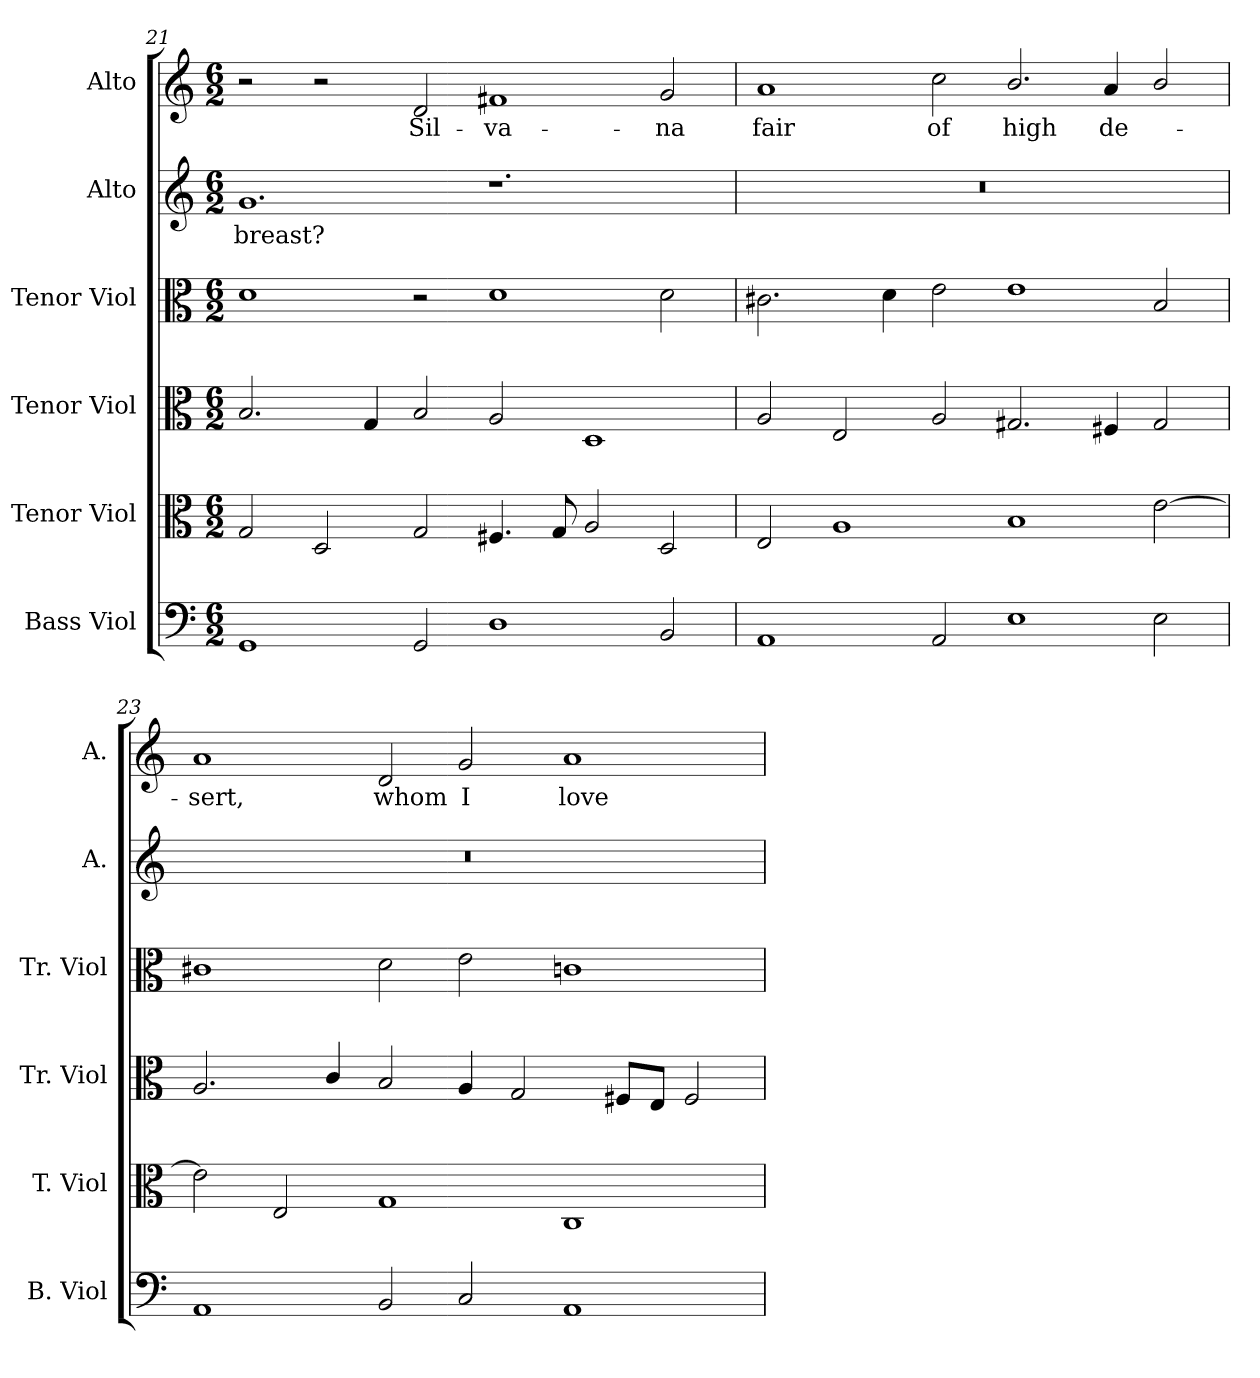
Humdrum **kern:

**kern	**kern	**kern	**kern	**kern	**text	**kern	**text
*part6	*part5	*part4	*part3	*part2	*part2	*part1	*part1
*staff6	*staff5	*staff4	*staff3	*staff2	*staff2	*staff1	*staff1
*I"Bass Viol	*I"Tenor Viol	*I"Tenor Viol	*I"Tenor Viol	*I"Alto	*	*I"Alto	*
*I'B. Viol	*I'T. Viol	*I'Tr. Viol	*I'Tr. Viol	*I'A.	*	*I'A.	*
*clefF4	*clefC3	*clefC3	*clefC3	*clefG2	*	*clefG2	*
*k[]	*k[]	*k[]	*k[]	*k[]	*	*k[]	*
*C:	*C:	*C:	*C:	*C:	*	*C:	*
*M6/2	*M6/2	*M6/2	*M6/2	*M6/2	*	*M6/2	*
=21	=21	=21	=21	=21	=21	=21	=21
!	!	!	!	!	!LO:LY:b:color=#000000	!	!
1GGi	2Gi/	2.Bi/	1di	1.gi	breast?	2r	.
.	2Di/	.	.	.	.	2r	.
.	.	4Gi/	.	.	.	.	.
!	!	!	!	!	!	!	!LO:LY:b:color=#000000
2GGi/	2Gi/	2Bi/	2r	.	.	2di/	Sil-
!	!	!	!	!	!	!	!LO:LY:b:color=#000000
1Di	4.F#Xi/	2Ai/	1di	1.r	.	1f#Xi	-va-
.	8Gi/	.	.	.	.	.	.
.	2Ai/	1Di	.	.	.	.	.
!	!	!	!	!	!	!	!LO:LY:b:color=#000000
2BBi/	2Di/	.	2di\	.	.	2gi/	-na
!!LO:PB:g=z
=22	=22	=22	=22	=22	=22	=22	=22
!	!	!	!	!LO:N:vis=1	!	!	!
!	!	!	!	!	!	!	!LO:LY:b:color=#000000
1AAi	2Ei/	2Ai/	2.c#Xi\	0.r	.	1ai	fair
.	1Ai	2Ei/	.	.	.	.	.
.	.	.	4di\	.	.	.	.
!	!	!	!	!	!	!	!LO:LY:b:color=#000000
2AAi/	.	2Ai/	2ei\	.	.	2cci\	of
!	!	!	!	!	!	!	!LO:LY:b:color=#000000
1Ei	1Bi	2.G#Xi/	1ei	.	.	2.bi/	high
!	!	!	!	!	!	!	!LO:LY:b:color=#000000
.	.	4F#Xi/	.	.	.	4ai/	de-
2Ei\	[2ei\	2G#i/	2Bi/	.	.	2bi/	.
=23	=23	=23	=23	=23	=23	=23	=23
!	!	!	!	!LO:N:vis=1	!	!	!
!	!	!	!	!	!	!	!LO:LY:b:color=#000000
1AAi	2ei\]	2.Ai/	1c#Xi	0.r	.	1ai	-sert,
.	2Ei/	.	.	.	.	.	.
.	.	4ci/	.	.	.	.	.
!	!	!	!	!	!	!	!LO:LY:b:color=#000000
2BBi/	1Gi	2Bi/	2di\	.	.	2di/	whom
!	!	!	!	!	!	!	!LO:LY:b:color=#000000
2Ci/	.	4Ai/	2ei\	.	.	2gi/	I
.	.	2Gi/	.	.	.	.	.
!	!	!	!	!	!	!	!LO:LY:b:color=#000000
1AAi	1Ci	.	1cni	.	.	1ai	love
.	.	8F#Xi/L	.	.	.	.	.
.	.	8Ei/J	.	.	.	.	.
.	.	2F#i/	.	.	.	.	.
=	=	=	=	=	=	=	=
*-	*-	*-	*-	*-	*-	*-	*-
